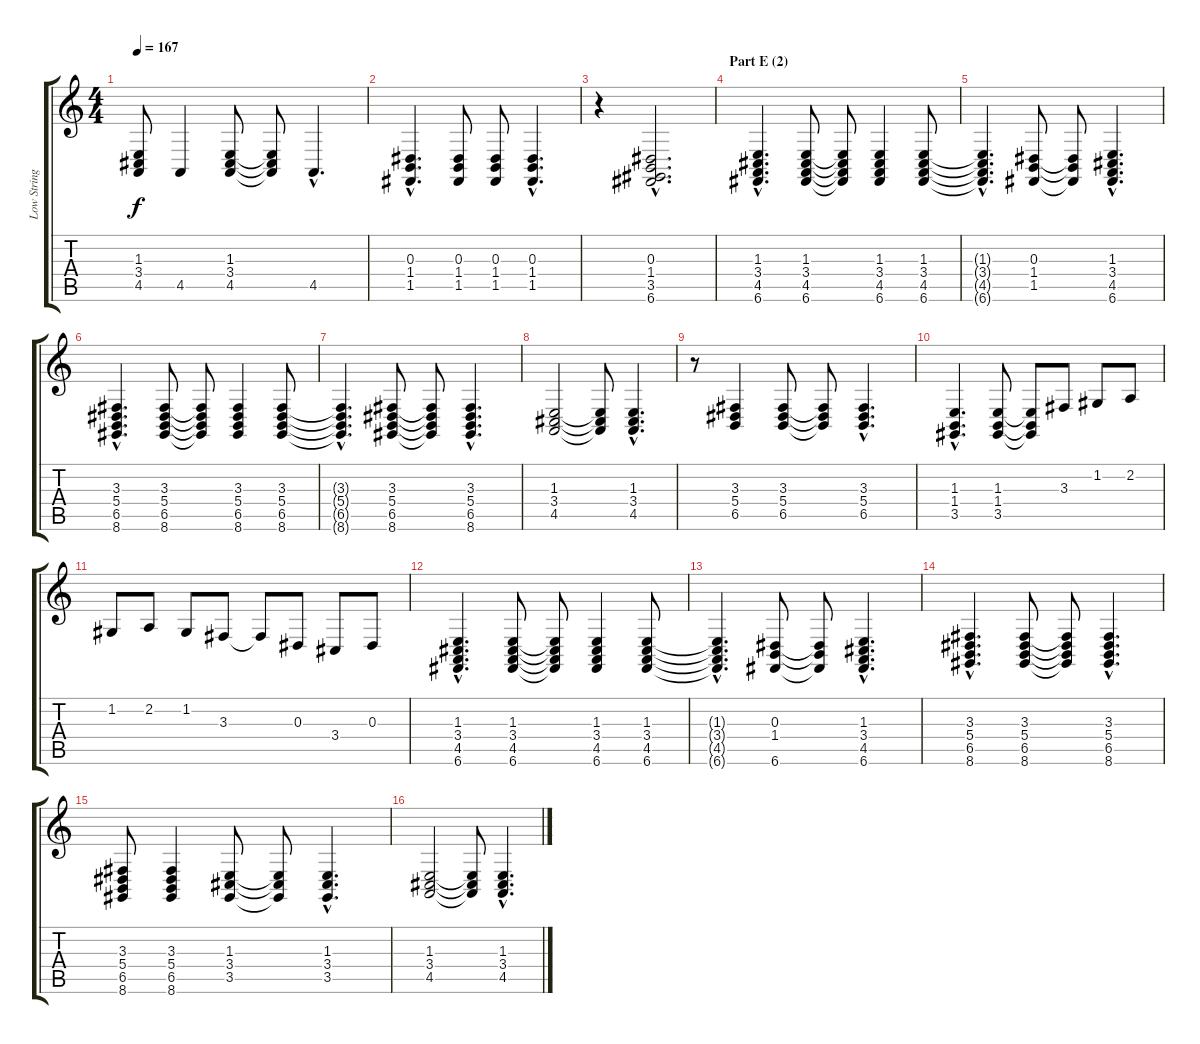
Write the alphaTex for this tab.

\track ("Low Strings" "Low String") {instrument stringensemble1}
\staff {score tabs}
\tuning (C4 G3 Eb3 Bb2 F2 C2) {hide}
\ts (4 4)
\tempo 167
\clef g2
\ks c
(1.3{t} 3.4{t} 4.5{t}).8{dy f} 4.5.4 (1.3 3.4 4.5).8 (1.3{t} 3.4{t} 4.5{t}).8 4.5{hac}.4{d} |
(0.3{hac} 1.4{hac} 1.5{hac}).4{d} (0.3 1.4 1.5).8 (0.3 1.4 1.5).8 (0.3{hac} 1.4{hac} 1.5{hac}).4{d} |
r.4 (0.3{hac} 1.4{hac} 3.5{hac} 6.6{hac}).2{d} |
\section ("" "Part E (2)")
(1.3{hac} 3.4{hac} 4.5{hac} 6.6{hac}).4{d} (1.3 3.4 4.5 6.6).8 (1.3{t} 3.4{t} 4.5{t} 6.6{t}).8 (1.3 3.4 4.5 6.6).4 (1.3 3.4 4.5 6.6).8 |
(1.3{hac t} 3.4{hac t} 4.5{hac t} 6.6{hac t}).4{d} (0.3 1.4 1.5).8 (0.3{t} 1.4{t} 1.5{t}).8 (1.3{hac} 3.4{hac} 4.5{hac} 6.6{hac}).4{d} |
(3.3{hac} 5.4{hac} 6.5{hac} 8.6{hac}).4{d} (3.3 5.4 6.5 8.6).8 (3.3{t} 5.4{t} 6.5{t} 8.6{t}).8 (3.3 5.4 6.5 8.6).4 (3.3 5.4 6.5 8.6).8 |
(3.3{hac t} 5.4{hac t} 6.5{hac t} 8.6{hac t}).4{d} (3.3 5.4 6.5 8.6).8 (3.3{t} 5.4{t} 6.5{t} 8.6{t}).8 (3.3{hac} 5.4{hac} 6.5{hac} 8.6{hac}).4{d} |
(1.3 3.4 4.5).2 (1.3{t} 3.4{t} 4.5{t}).8 (1.3{hac} 3.4{hac} 4.5{hac}).4{d} |
r.8 (3.3 5.4 6.5).4 (3.3 5.4 6.5).8 (3.3{t} 5.4{t} 6.5{t}).8 (3.3{hac} 5.4{hac} 6.5{hac}).4{d} |
(1.3{hac} 1.4{hac} 3.5{hac}).4{d} (1.3 1.4 3.5).8 (1.3{t} 1.4{t} 3.5{t}).8 3.3.8 1.2.8 2.2.8 |
1.2.8 2.2.8 1.2.8 3.3.8 3.3{t}.8 0.3.8 3.4.8 0.3.8 |
(1.3{hac} 3.4{hac} 4.5{hac} 6.6{hac}).4{d} (1.3 3.4 4.5 6.6).8 (1.3{t} 3.4{t} 4.5{t} 6.6{t}).8 (1.3 3.4 4.5 6.6).4 (1.3 3.4 4.5 6.6).8 |
(1.3{hac t} 3.4{hac t} 4.5{hac t} 6.6{hac t}).4{d} (0.3 1.4 6.6).8 (0.3{t} 1.4{t} 6.6{t}).8 (1.3{hac} 3.4{hac} 4.5{hac} 6.6{hac}).4{d} |
(3.3{hac} 5.4{hac} 6.5{hac} 8.6{hac}).4{d} (3.3 5.4 6.5 8.6).8 (3.3{t} 5.4{t} 6.5{t} 8.6{t}).8 (3.3{hac} 5.4{hac} 6.5{hac} 8.6{hac}).4{d} |
(3.3 5.4 6.5 8.6).8 (3.3 5.4 6.5 8.6).4 (1.3 3.4 3.5).8 (1.3{t} 3.4{t} 3.5{t}).8 (1.3{hac} 3.4{hac} 3.5{hac}).4{d} |
(1.3 3.4 4.5).2 (1.3{t} 3.4{t} 4.5{t}).8 (1.3{hac} 3.4{hac} 4.5{hac}).4{d}
